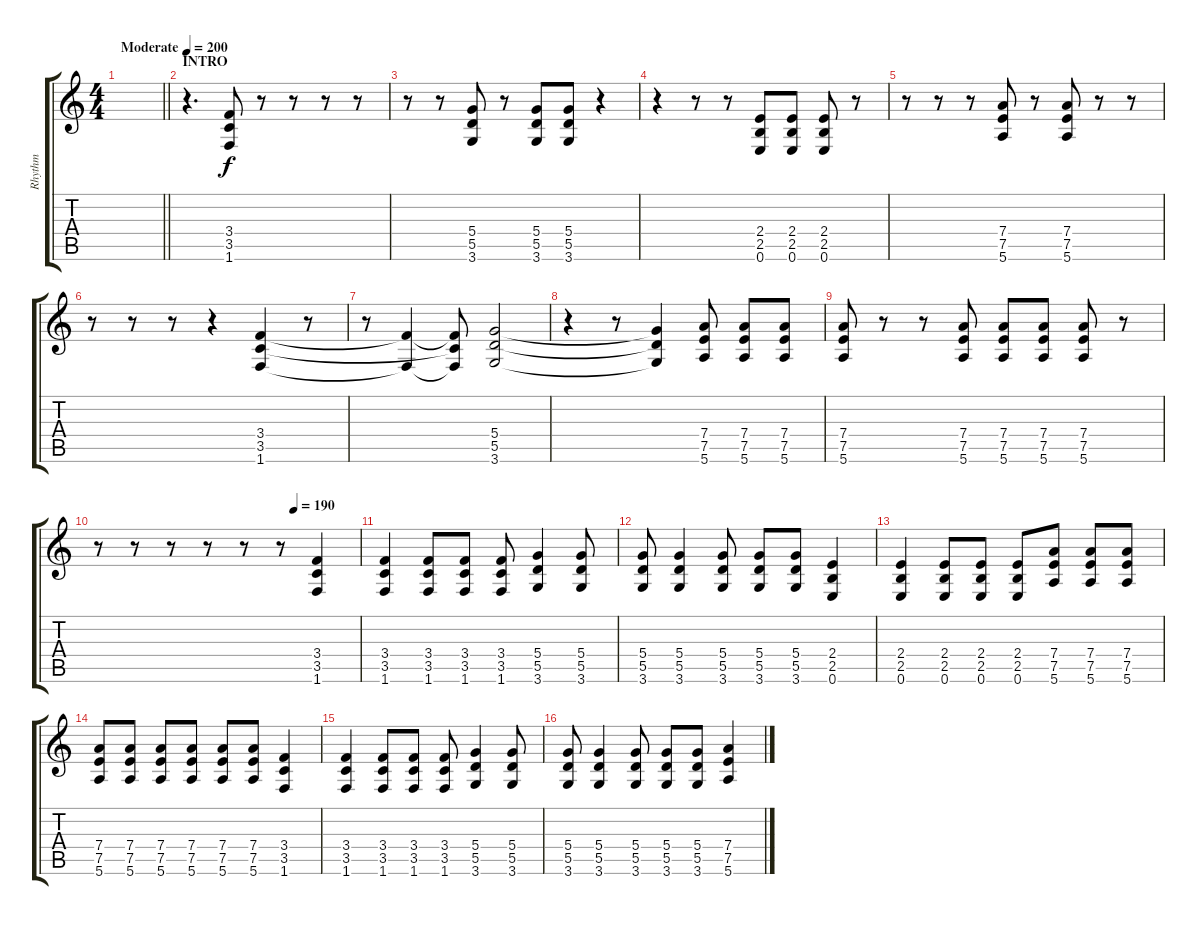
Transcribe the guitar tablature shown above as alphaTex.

\track ("Rhythm" "Rhythm") {instrument distortionguitar}
\staff {score tabs}
\tuning (E4 B3 G3 D3 A2 E2) {hide}
\ts (4 4)
\tempo (200 "Moderate")
\clef g2
\barLineRight lightlight
\ks c
|
\section ("" "INTRO")
r.4{d} (3.4 3.5 1.6).8 r.8 r.8 r.8 r.8 |
r.8 r.8 (5.4 5.5 3.6).8 r.8 (5.4 5.5 3.6).8 (5.4 5.5 3.6).8 r.4 |
r.4 r.8 r.8 (2.4 2.5 0.6).8 (2.4 2.5 0.6).8 (2.4 2.5 0.6).8 r.8 |
r.8 r.8 r.8 (7.4 7.5 5.6).8 r.8 (7.4 7.5 5.6).8 r.8 r.8 |
r.8 r.8 r.8 r.4 (3.4 3.5 1.6).4 r.8 |
r.8 (3.4{t} 1.6{t}).4 (3.4{t} 3.5{t} 1.6{t}).8 (5.4 5.5 3.6).2 |
r.4 r.8 (5.4{t} 5.5{t} 3.6{t}).4 (7.4 7.5 5.6).8 (7.4 7.5 5.6).8 (7.4 7.5 5.6).8 |
(7.4 7.5 5.6).8 r.8 r.8 (7.4 7.5 5.6).8 (7.4 7.5 5.6).8 (7.4 7.5 5.6).8 (7.4 7.5 5.6).8 r.8 |
\tempo (190 0.75)
r.8 r.8 r.8 r.8 r.8 r.8 (3.4 3.5 1.6).4 |
(3.4 3.5 1.6).4 (3.4 3.5 1.6).8 (3.4 3.5 1.6).8 (3.4 3.5 1.6).8 (5.4 5.5 3.6).4 (5.4 5.5 3.6).8 |
(5.4 5.5 3.6).8 (5.4 5.5 3.6).4 (5.4 5.5 3.6).8 (5.4 5.5 3.6).8 (5.4 5.5 3.6).8 (2.4 2.5 0.6).4 |
(2.4 2.5 0.6).4 (2.4 2.5 0.6).8 (2.4 2.5 0.6).8 (2.4 2.5 0.6).8 (7.4 7.5 5.6).8 (7.4 7.5 5.6).8 (7.4 7.5 5.6).8 |
(7.4 7.5 5.6).8 (7.4 7.5 5.6).8 (7.4 7.5 5.6).8 (7.4 7.5 5.6).8 (7.4 7.5 5.6).8 (7.4 7.5 5.6).8 (3.4 3.5 1.6).4 |
(3.4 3.5 1.6).4 (3.4 3.5 1.6).8 (3.4 3.5 1.6).8 (3.4 3.5 1.6).8 (5.4 5.5 3.6).4 (5.4 5.5 3.6).8 |
(5.4 5.5 3.6).8 (5.4 5.5 3.6).4 (5.4 5.5 3.6).8 (5.4 5.5 3.6).8 (5.4 5.5 3.6).8 (7.4 7.5 5.6).4
